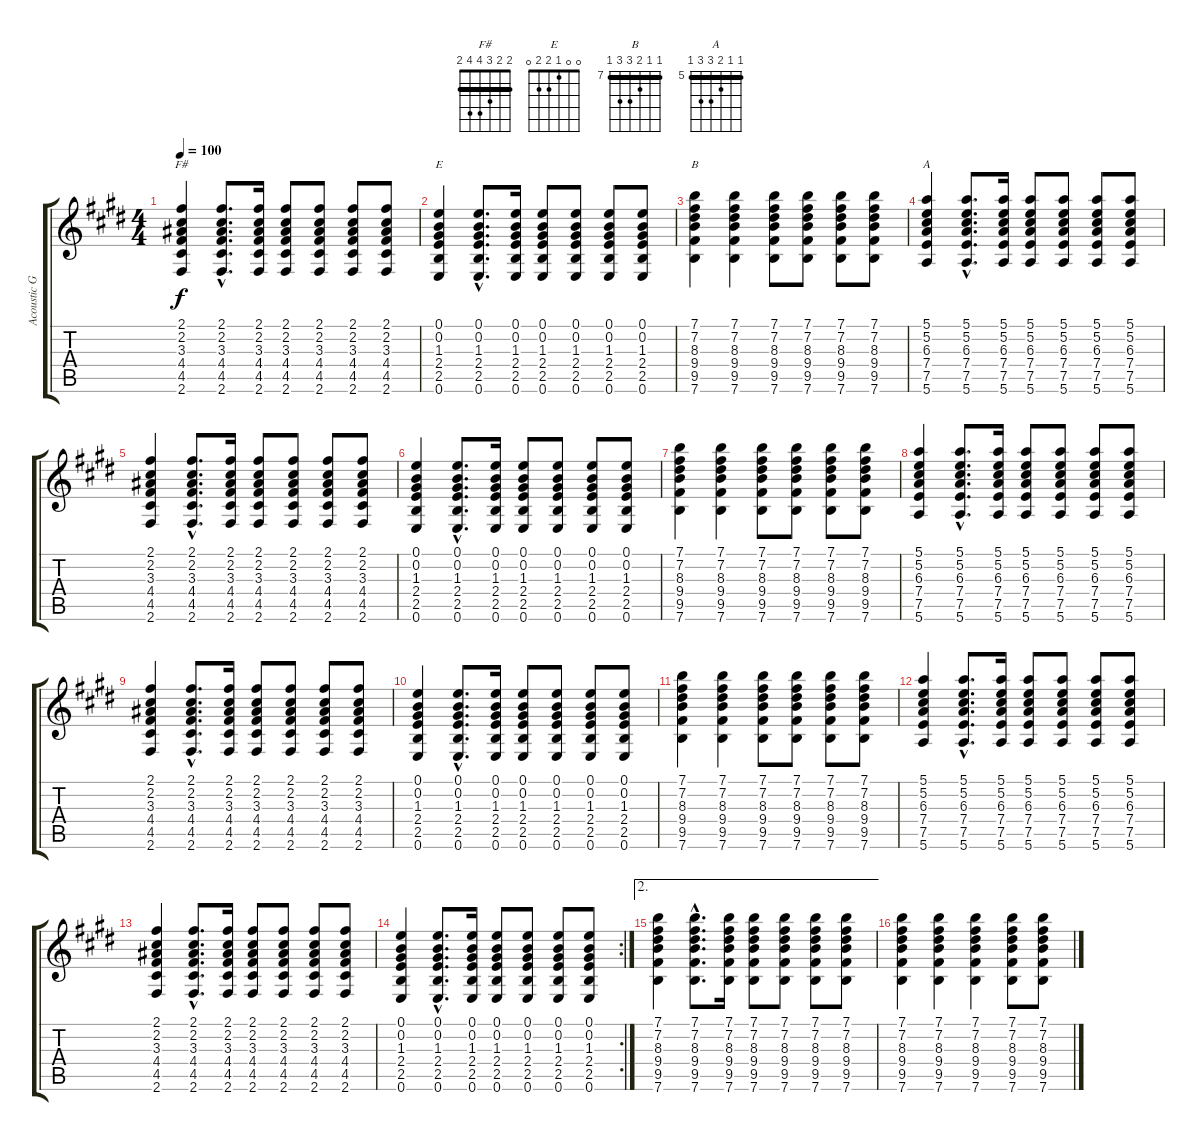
\track ("Acoustic Guitar" "Acoustic G") {instrument acousticguitarsteel}
\staff {score tabs}
\tuning (E4 B3 G3 D3 A2 E2) {hide}
\chord ("F#" 2 2 3 4 4 2) {barre 2}
\chord ("E" 0 0 1 2 2 0)
\chord ("B" 7 7 8 9 9 7) {firstfret 7 barre 7}
\chord ("A" 5 5 6 7 7 5) {firstfret 5 barre 5}
\ts (4 4)
\tempo 100
\clef g2
\ks e
(2.1 2.2 3.3 4.4 4.5 2.6).4{ch "F#" dy f} (2.1{hac} 2.2{hac} 3.3{hac} 4.4{hac} 4.5{hac} 2.6{hac}).8{d} (2.1 2.2 3.3 4.4 4.5 2.6).16 (2.1 2.2 3.3 4.4 4.5 2.6).8 (2.1 2.2 3.3 4.4 4.5 2.6).8 (2.1 2.2 3.3 4.4 4.5 2.6).8 (2.1 2.2 3.3 4.4 4.5 2.6).8 |
(0.1 0.2 1.3 2.4 2.5 0.6).4{ch "E"} (0.1{hac} 0.2{hac} 1.3{hac} 2.4{hac} 2.5{hac} 0.6{hac}).8{d} (0.1 0.2 1.3 2.4 2.5 0.6).16 (0.1 0.2 1.3 2.4 2.5 0.6).8 (0.1 0.2 1.3 2.4 2.5 0.6).8 (0.1 0.2 1.3 2.4 2.5 0.6).8 (0.1 0.2 1.3 2.4 2.5 0.6).8 |
(7.1 7.2 8.3 9.4 9.5 7.6).4{ch "B"} (7.1 7.2 8.3 9.4 9.5 7.6).4 (7.1 7.2 8.3 9.4 9.5 7.6).8 (7.1 7.2 8.3 9.4 9.5 7.6).8 (7.1 7.2 8.3 9.4 9.5 7.6).8 (7.1 7.2 8.3 9.4 9.5 7.6).8 |
(5.1 5.2 6.3 7.4 7.5 5.6).4{ch "A"} (5.1{hac} 5.2{hac} 6.3{hac} 7.4{hac} 7.5{hac} 5.6{hac}).8{d} (5.1 5.2 6.3 7.4 7.5 5.6).16 (5.1 5.2 6.3 7.4 7.5 5.6).8 (5.1 5.2 6.3 7.4 7.5 5.6).8 (5.1 5.2 6.3 7.4 7.5 5.6).8 (5.1 5.2 6.3 7.4 7.5 5.6).8 |
(2.1 2.2 3.3 4.4 4.5 2.6).4 (2.1{hac} 2.2{hac} 3.3{hac} 4.4{hac} 4.5{hac} 2.6{hac}).8{d} (2.1 2.2 3.3 4.4 4.5 2.6).16 (2.1 2.2 3.3 4.4 4.5 2.6).8 (2.1 2.2 3.3 4.4 4.5 2.6).8 (2.1 2.2 3.3 4.4 4.5 2.6).8 (2.1 2.2 3.3 4.4 4.5 2.6).8 |
(0.1 0.2 1.3 2.4 2.5 0.6).4 (0.1{hac} 0.2{hac} 1.3{hac} 2.4{hac} 2.5{hac} 0.6{hac}).8{d} (0.1 0.2 1.3 2.4 2.5 0.6).16 (0.1 0.2 1.3 2.4 2.5 0.6).8 (0.1 0.2 1.3 2.4 2.5 0.6).8 (0.1 0.2 1.3 2.4 2.5 0.6).8 (0.1 0.2 1.3 2.4 2.5 0.6).8 |
(7.1 7.2 8.3 9.4 9.5 7.6).4 (7.1 7.2 8.3 9.4 9.5 7.6).4 (7.1 7.2 8.3 9.4 9.5 7.6).8 (7.1 7.2 8.3 9.4 9.5 7.6).8 (7.1 7.2 8.3 9.4 9.5 7.6).8 (7.1 7.2 8.3 9.4 9.5 7.6).8 |
(5.1 5.2 6.3 7.4 7.5 5.6).4 (5.1{hac} 5.2{hac} 6.3{hac} 7.4{hac} 7.5{hac} 5.6{hac}).8{d} (5.1 5.2 6.3 7.4 7.5 5.6).16 (5.1 5.2 6.3 7.4 7.5 5.6).8 (5.1 5.2 6.3 7.4 7.5 5.6).8 (5.1 5.2 6.3 7.4 7.5 5.6).8 (5.1 5.2 6.3 7.4 7.5 5.6).8 |
(2.1 2.2 3.3 4.4 4.5 2.6).4 (2.1{hac} 2.2{hac} 3.3{hac} 4.4{hac} 4.5{hac} 2.6{hac}).8{d} (2.1 2.2 3.3 4.4 4.5 2.6).16 (2.1 2.2 3.3 4.4 4.5 2.6).8 (2.1 2.2 3.3 4.4 4.5 2.6).8 (2.1 2.2 3.3 4.4 4.5 2.6).8 (2.1 2.2 3.3 4.4 4.5 2.6).8 |
(0.1 0.2 1.3 2.4 2.5 0.6).4 (0.1{hac} 0.2{hac} 1.3{hac} 2.4{hac} 2.5{hac} 0.6{hac}).8{d} (0.1 0.2 1.3 2.4 2.5 0.6).16 (0.1 0.2 1.3 2.4 2.5 0.6).8 (0.1 0.2 1.3 2.4 2.5 0.6).8 (0.1 0.2 1.3 2.4 2.5 0.6).8 (0.1 0.2 1.3 2.4 2.5 0.6).8 |
(7.1 7.2 8.3 9.4 9.5 7.6).4 (7.1 7.2 8.3 9.4 9.5 7.6).4 (7.1 7.2 8.3 9.4 9.5 7.6).8 (7.1 7.2 8.3 9.4 9.5 7.6).8 (7.1 7.2 8.3 9.4 9.5 7.6).8 (7.1 7.2 8.3 9.4 9.5 7.6).8 |
(5.1 5.2 6.3 7.4 7.5 5.6).4 (5.1{hac} 5.2{hac} 6.3{hac} 7.4{hac} 7.5{hac} 5.6{hac}).8{d} (5.1 5.2 6.3 7.4 7.5 5.6).16 (5.1 5.2 6.3 7.4 7.5 5.6).8 (5.1 5.2 6.3 7.4 7.5 5.6).8 (5.1 5.2 6.3 7.4 7.5 5.6).8 (5.1 5.2 6.3 7.4 7.5 5.6).8 |
(2.1 2.2 3.3 4.4 4.5 2.6).4 (2.1{hac} 2.2{hac} 3.3{hac} 4.4{hac} 4.5{hac} 2.6{hac}).8{d} (2.1 2.2 3.3 4.4 4.5 2.6).16 (2.1 2.2 3.3 4.4 4.5 2.6).8 (2.1 2.2 3.3 4.4 4.5 2.6).8 (2.1 2.2 3.3 4.4 4.5 2.6).8 (2.1 2.2 3.3 4.4 4.5 2.6).8 |
\rc 2
(0.1 0.2 1.3 2.4 2.5 0.6).4 (0.1{hac} 0.2{hac} 1.3{hac} 2.4{hac} 2.5{hac} 0.6{hac}).8{d} (0.1 0.2 1.3 2.4 2.5 0.6).16 (0.1 0.2 1.3 2.4 2.5 0.6).8 (0.1 0.2 1.3 2.4 2.5 0.6).8 (0.1 0.2 1.3 2.4 2.5 0.6).8 (0.1 0.2 1.3 2.4 2.5 0.6).8 |
\ae 2
(7.1 7.2 8.3 9.4 9.5 7.6).4 (7.1{hac} 7.2{hac} 8.3{hac} 9.4{hac} 9.5{hac} 7.6{hac}).8{d} (7.1 7.2 8.3 9.4 9.5 7.6).16 (7.1 7.2 8.3 9.4 9.5 7.6).8 (7.1 7.2 8.3 9.4 9.5 7.6).8 (7.1 7.2 8.3 9.4 9.5 7.6).8 (7.1 7.2 8.3 9.4 9.5 7.6).8 |
(7.1 7.2 8.3 9.4 9.5 7.6).4 (7.1 7.2 8.3 9.4 9.5 7.6).4 (7.1 7.2 8.3 9.4 9.5 7.6).4 (7.1 7.2 8.3 9.4 9.5 7.6).8 (7.1 7.2 8.3 9.4 9.5 7.6).8
